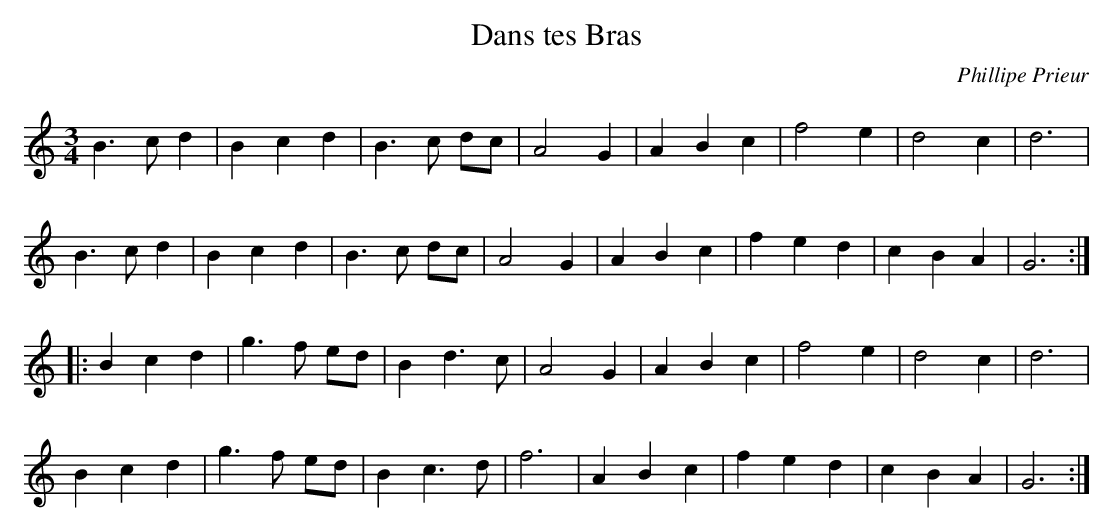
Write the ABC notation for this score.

X:1
T:Dans tes Bras
C:Phillipe Prieur
L:1/4
M:3/4
K:C major
B>cd| Bcd | B>c d/2c/2 | A2 G| ABc| f2 e | d2 c| d3|!
B>c d | Bcd|  B>c d/2c/2 | A2 G |ABc| fed | cBA |G3 :|!
|:Bcd | g>f e/2d/2 | B d>c | A2 G | ABc |f2 e| d2 c | d3|!
Bcd |g>f e/2d/2 | B c>d | f3| ABc | fed | cBA | G3:|
